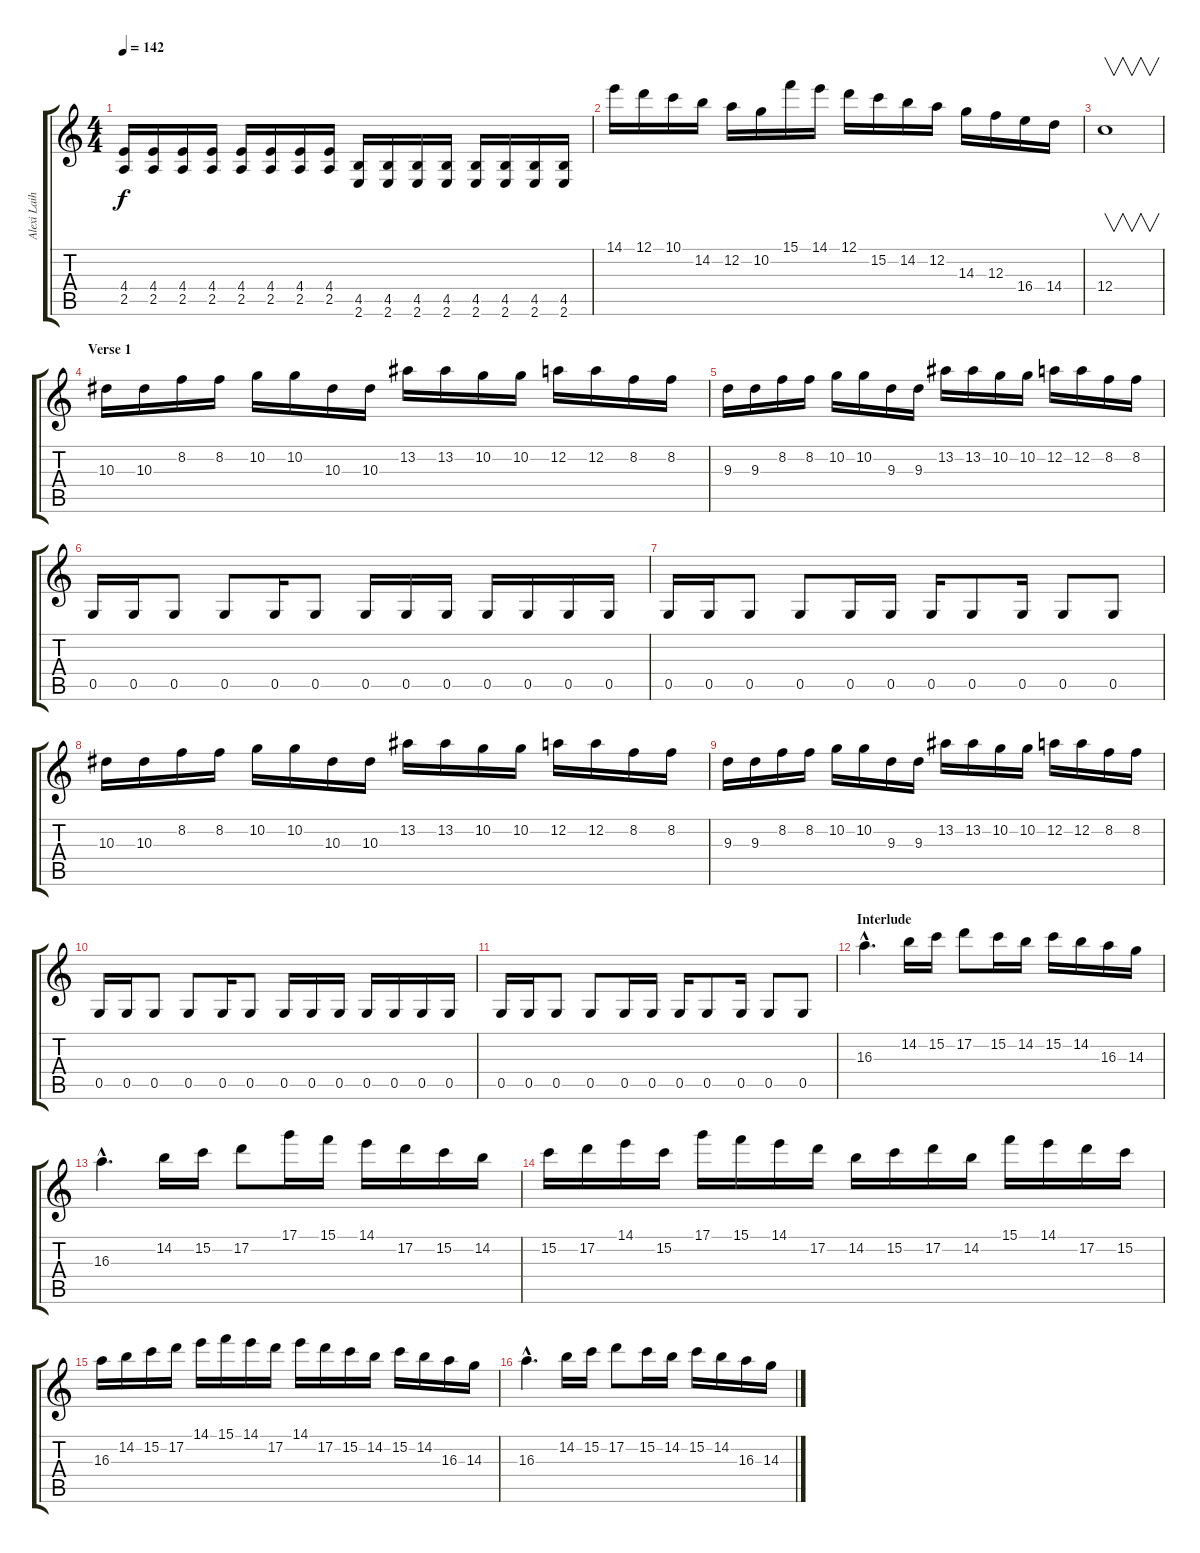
\track ("Alexi Laiho" "Alexi Laih") {instrument distortionguitar}
\staff {score tabs}
\tuning (D4 A3 F3 C3 G2 D2) {hide}
\ts (4 4)
\tempo 142
\clef g2
\ks c
(4.4 2.5).16{dy f} (4.4 2.5).16 (4.4 2.5).16 (4.4 2.5).16 (4.4 2.5).16 (4.4 2.5).16 (4.4 2.5).16 (4.4 2.5).16 (4.5 2.6).16 (4.5 2.6).16 (4.5 2.6).16 (4.5 2.6).16 (4.5 2.6).16 (4.5 2.6).16 (4.5 2.6).16 (4.5 2.6).16 |
14.1.16 12.1.16 10.1.16 14.2.16 12.2.16 10.2.16 15.1.16 14.1.16 12.1.16 15.2.16 14.2.16 12.2.16 14.3.16 12.3.16 16.4.16 14.4.16 |
12.4.1{v} |
\section ("" "Verse 1")
10.3.16 10.3.16 8.2.16 8.2.16 10.2.16 10.2.16 10.3.16 10.3.16 13.2.16 13.2.16 10.2.16 10.2.16 12.2.16 12.2.16 8.2.16 8.2.16 |
9.3.16 9.3.16 8.2.16 8.2.16 10.2.16 10.2.16 9.3.16 9.3.16 13.2.16 13.2.16 10.2.16 10.2.16 12.2.16 12.2.16 8.2.16 8.2.16 |
0.5.16 0.5.16 0.5.8 0.5.8 0.5.16 0.5.8 0.5.16 0.5.16 0.5.16 0.5.16 0.5.16 0.5.16 0.5.16 |
0.5.16 0.5.16 0.5.8 0.5.8 0.5.16 0.5.16 0.5.16 0.5.8 0.5.16 0.5.8 0.5.8 |
10.3.16 10.3.16 8.2.16 8.2.16 10.2.16 10.2.16 10.3.16 10.3.16 13.2.16 13.2.16 10.2.16 10.2.16 12.2.16 12.2.16 8.2.16 8.2.16 |
9.3.16 9.3.16 8.2.16 8.2.16 10.2.16 10.2.16 9.3.16 9.3.16 13.2.16 13.2.16 10.2.16 10.2.16 12.2.16 12.2.16 8.2.16 8.2.16 |
0.5.16 0.5.16 0.5.8 0.5.8 0.5.16 0.5.8 0.5.16 0.5.16 0.5.16 0.5.16 0.5.16 0.5.16 0.5.16 |
0.5.16 0.5.16 0.5.8 0.5.8 0.5.16 0.5.16 0.5.16 0.5.8 0.5.16 0.5.8 0.5.8 |
\section ("" "Interlude")
16.3{hac}.4{d} 14.2.16 15.2.16 17.2.8 15.2.16 14.2.16 15.2.16 14.2.16 16.3.16 14.3.16 |
16.3{hac}.4{d} 14.2.16 15.2.16 17.2.8 17.1.16 15.1.16 14.1.16 17.2.16 15.2.16 14.2.16 |
15.2.16 17.2.16 14.1.16 15.2.16 17.1.16 15.1.16 14.1.16 17.2.16 14.2.16 15.2.16 17.2.16 14.2.16 15.1.16 14.1.16 17.2.16 15.2.16 |
16.3.16 14.2.16 15.2.16 17.2.16 14.1.16 15.1.16 14.1.16 17.2.16 14.1.16 17.2.16 15.2.16 14.2.16 15.2.16 14.2.16 16.3.16 14.3.16 |
16.3{hac}.4{d} 14.2.16 15.2.16 17.2.8 15.2.16 14.2.16 15.2.16 14.2.16 16.3.16 14.3.16
